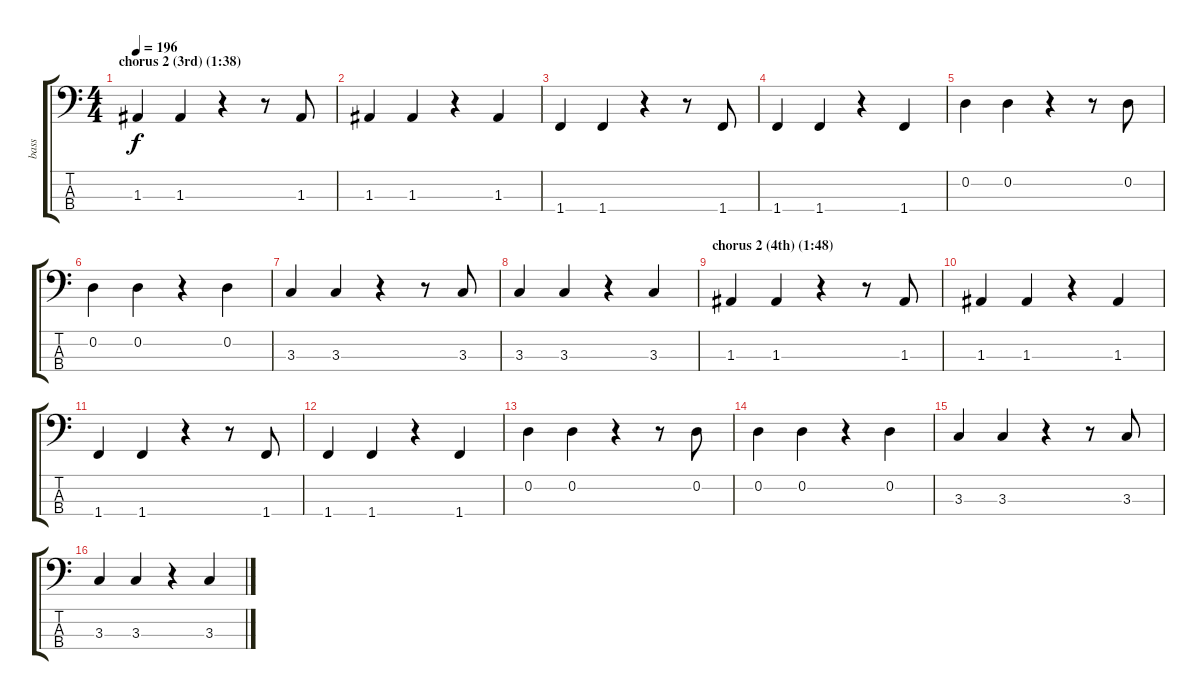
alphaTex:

\track ("bass" "bass") {instrument electricbassfinger}
\staff {score tabs}
\tuning (G2 D2 A1 E1) {hide}
\ts (4 4)
\section ("" "chorus 2 (3rd) (1:38)")
\tempo 196
\clef f4
\ks c
1.3.4{dy f} 1.3.4 r.4 r.8 1.3.8 |
1.3.4 1.3.4 r.4 1.3.4 |
1.4.4 1.4.4 r.4 r.8 1.4.8 |
1.4.4 1.4.4 r.4 1.4.4 |
0.2.4 0.2.4 r.4 r.8 0.2.8 |
0.2.4 0.2.4 r.4 0.2.4 |
3.3.4 3.3.4 r.4 r.8 3.3.8 |
3.3.4 3.3.4 r.4 3.3.4 |
\section ("" "chorus 2 (4th) (1:48)")
1.3.4 1.3.4 r.4 r.8 1.3.8 |
1.3.4 1.3.4 r.4 1.3.4 |
1.4.4 1.4.4 r.4 r.8 1.4.8 |
1.4.4 1.4.4 r.4 1.4.4 |
0.2.4 0.2.4 r.4 r.8 0.2.8 |
0.2.4 0.2.4 r.4 0.2.4 |
3.3.4 3.3.4 r.4 r.8 3.3.8 |
3.3.4 3.3.4 r.4 3.3.4
